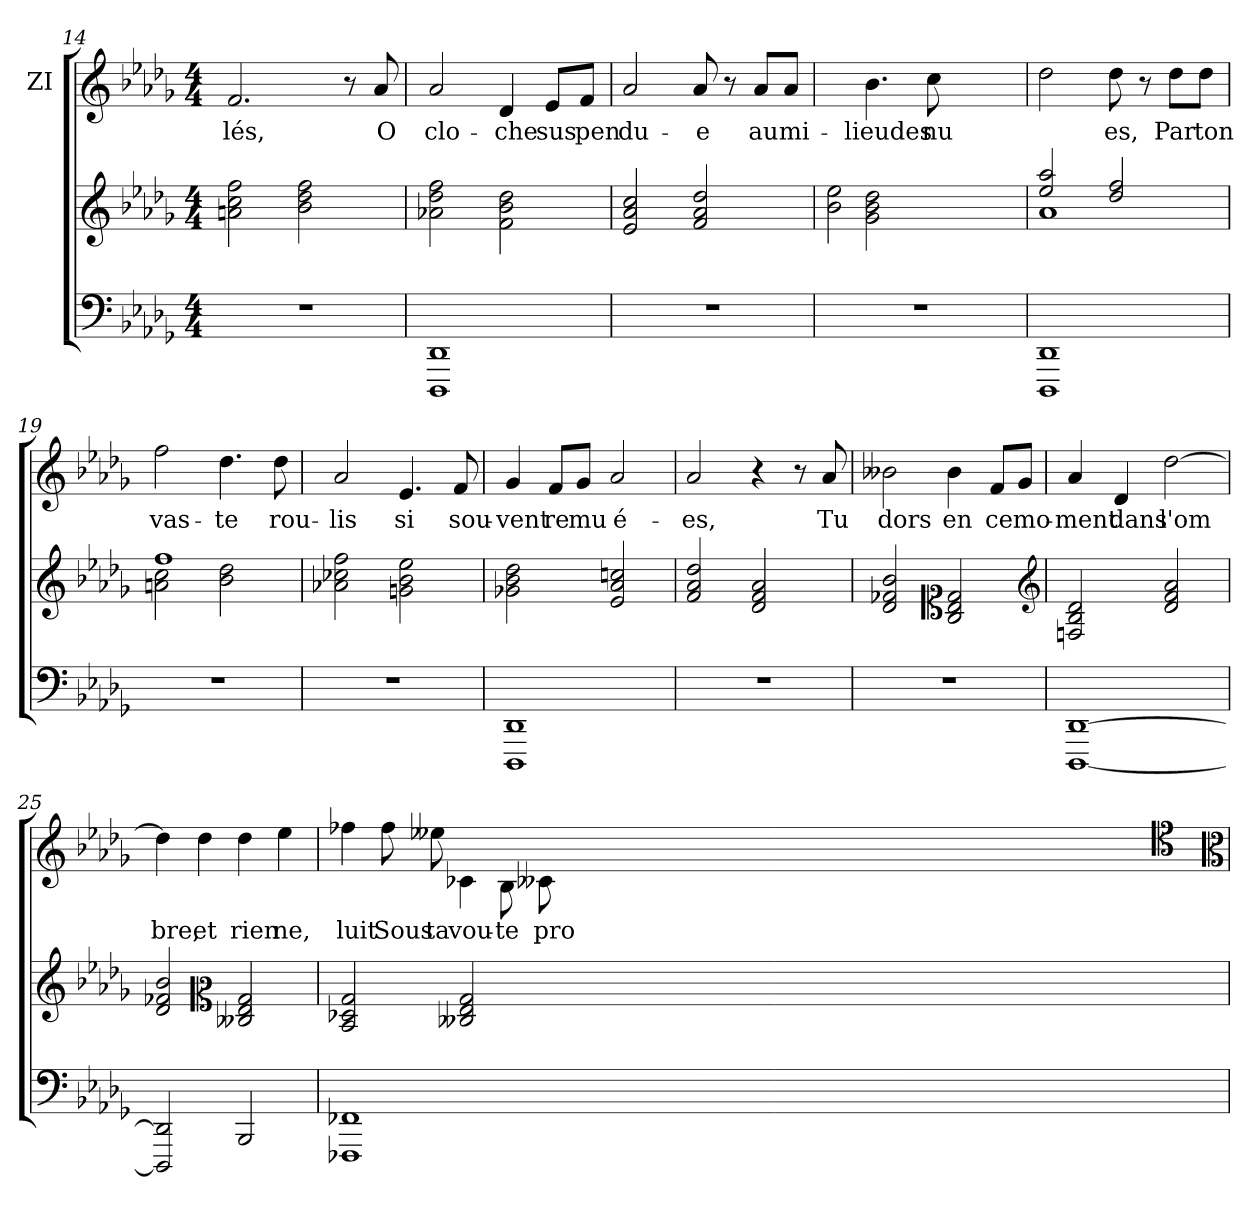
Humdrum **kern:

**kern	**kern	**kern	**text
*part3	*part2	*part1	*part1
*staff3	*staff2	*staff1	*staff1
*	*	*I"ZI	*
*clefF4	*clefG2	*clefG2	*
*k[b-e-a-d-g-]	*k[b-e-a-d-g-]	*k[b-e-a-d-g-]	*
*M4/4	*M4/4	*M4/4	*
=14	=14	=14	=14
1r	2ani\ 2cci\ 2ffi\	2.fi/	lés,
.	2b-i\ 2ffi\ 2dd-i\	.	.
.	.	8r	.
.	.	8a-i/	O
=15	=15	=15	=15
1DDD-j/ 1DD-j/	2a-Xi\ 2ffi\ 2dd-i\	2a-i/	clo-
.	2fi\ 2dd-i\ 2b-i\	4d-i/	che
.	.	8e-i/L	sus
.	.	8fi/J	pen
=16	=16	=16	=16
1r	2cci/ 2a-i/ 2e-i/	2a-i/	du-
.	2fi/ 2dd-i/ 2a-i/	8a-i/	e
.	.	8r	.
.	.	8a-i/L	au
.	.	8a-i/J	mi-
=17	=17	=17	=17
*	*^	*	*
1r	2g-i\ 2b-i\ 2dd-i\	2ee-Z\ 2b-Z\	4.b-i\	lieudes
.	.	.	8cci\	nu-
.	2ryy	2ryy	2ryy	.
!!LO:LB:g=z
=18	=18	=18	=18	=18
1DDD-j/ 1DD-j/	2aa-i/ 2ee-i/	1a-Z/	2dd-i\	--
.	2dd-i/ 2ffi/	.	8dd-i\	es,
.	.	.	8r	.
.	.	.	8dd-i\L	Par
.	.	.	8dd-i\J	ton
=19	=19	=19	=19	=19
1r	1ffi/	2anZ\ 2ccZ\	2ffi\	vas-
.	.	2dd-Z\ 2b-Z\	4.dd-i\	te
.	.	.	8dd-i\	rou-
*	*v	*v	*	*
=20	=20	=20	=20
1r	2ffi\ 2cc-Xi\ 2a-Xi\	2a-i/	lis
.	2ee-i\ 2b-i\ 2gni\	4.e-i/	si
.	.	8fi/	sou-
=21	=21	=21	=21
1DDD-j/ 1DD-j/	2dd-i\ 2b-i\ 2g-Xi\	4g-i/	vent
.	.	8fi/L	re
.	.	8g-i/J	mu
.	2ccni/ 2a-i/ 2e-i/	2a-i/	é-
=22	=22	=22	=22
1r	2fi/ 2dd-i/ 2a-i/	2a-i/	es,
.	2d-i/ 2a-i/ 2fi/	4r	.
.	.	8r	.
.	.	8a-i/	Tu
=23	=23	=23	=23
1r	2d-i/ 2b-i/ 2f-Xi/	2b--Xi\	dors
*	*clefC1	*	*
.	2G-i/ 2d-i/ 2B-i/	4b--i\	en
.	.	8fi/L	ce
.	.	8g-i/J	mo-
*	*clefG2	*	*
!!LO:PB:g=z
=24	=24	=24	=24
[1DDD-j/ [1DD-j/	2d-i/ 2B-i/ 2Fni/	4a-i/	ment
.	.	4d-i/	dans
.	2a-i/ 2fi/ 2d-i/	[2dd-i\	l'om
=25	=25	=25	=25
2DD-j]/ 2DDD-j]/	2b-i/ 2f-Xi/ 2d-i/	4dd-i\]	bre,
.	.	4dd-i\	et
*	*clefC2	*	*
2BBB-j/	2E--Xi/ 2B-i/ 2G-i/	4dd-i\	rien
.	.	4ee-i\	ne,
=26	=26	=26	=26
1FFF-Xj/ 1FF-Xj/	2B-i/ 2F-Xi/ 2D-i/	4ff-Xi\	luit
.	.	8ff-i\	Sous
.	.	8ee--Xi\	ta
.	2E--Xi/ 2B-i/ 2G-i/	4c-Xi\	vou-
.	.	8B-i\	te
.	.	8c--Xi\	pro
1ryy	1ryy	00ryy	.
1ryy	1ryy	.	.
1ryy	1ryy	.	.
2%7ryy	2%7ryy	.	.
.	.	1ryy	.
.	.	2ryy	.
.	.	2ryy	.
.	.	8ryy	.
*	*	*clefC4	*
.	.	4.ryy	.
*	*	*clefC3	*
=	=	=	=
*-	*-	*-	*-
